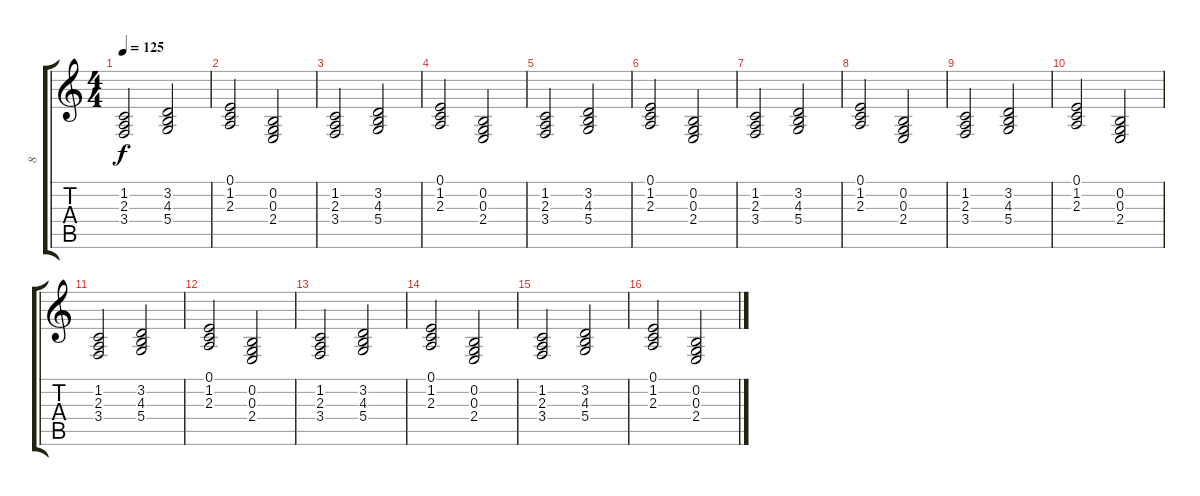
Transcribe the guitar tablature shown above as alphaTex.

\track ("8" "8") {instrument choiraahs}
\staff {score tabs}
\tuning (E4 B3 G3 D3 A2 E2) {hide}
\ts (4 4)
\tempo 125
\clef g2
\ks c
(1.2 2.3 3.4).2{dy f} (3.2 4.3 5.4).2 |
(0.1 1.2 2.3).2 (0.2 0.3 2.4).2 |
(1.2 2.3 3.4).2 (3.2 4.3 5.4).2 |
(0.1 1.2 2.3).2 (0.2 0.3 2.4).2 |
(1.2 2.3 3.4).2 (3.2 4.3 5.4).2 |
(0.1 1.2 2.3).2 (0.2 0.3 2.4).2 |
(1.2 2.3 3.4).2 (3.2 4.3 5.4).2 |
(0.1 1.2 2.3).2 (0.2 0.3 2.4).2 |
(1.2 2.3 3.4).2 (3.2 4.3 5.4).2 |
(0.1 1.2 2.3).2 (0.2 0.3 2.4).2 |
(1.2 2.3 3.4).2 (3.2 4.3 5.4).2 |
(0.1 1.2 2.3).2 (0.2 0.3 2.4).2 |
(1.2 2.3 3.4).2 (3.2 4.3 5.4).2 |
(0.1 1.2 2.3).2 (0.2 0.3 2.4).2 |
(1.2 2.3 3.4).2 (3.2 4.3 5.4).2 |
(0.1 1.2 2.3).2 (0.2 0.3 2.4).2
